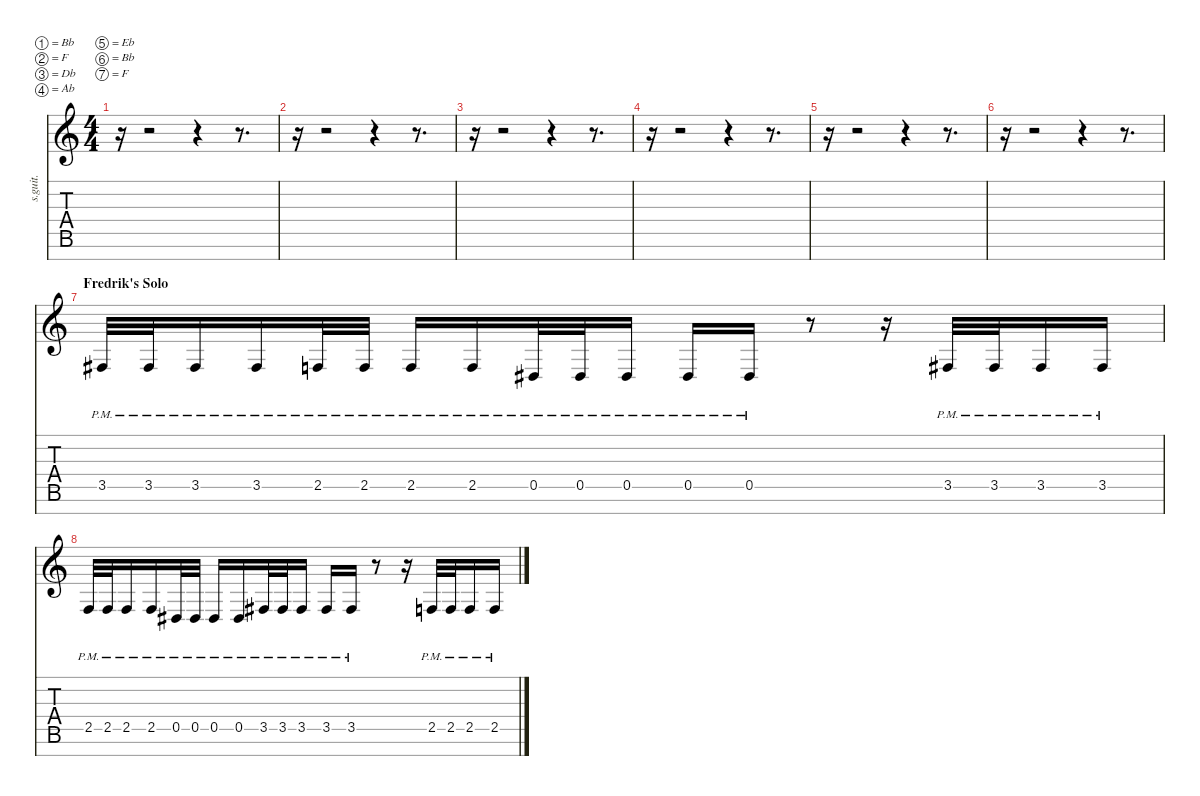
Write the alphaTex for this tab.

\defaultSystemsLayout 4
\hideDynamics
\bracketExtendMode nobrackets
\track ("Marten Hagstrom (Guitar 2)" "s.guit.") {instrument distortionguitar}
\staff {score tabs}
\tuning (Bb3 F3 Db3 Ab2 Eb2 Bb1 F1)
\ts (4 4)
\tempo (115 hide)
\clef g2
\ks c
r.16{dy f} r.2 r.4 r.8{d} |
r.16 r.2 r.4 r.8{d} |
r.16 r.2 r.4 r.8{d} |
r.16 r.2 r.4 r.8{d} |
r.16 r.2 r.4 r.8{d} |
r.16 r.2 r.4 r.8{d} |
\section ("" "Fredrik's Solo")
3.5{pm acc #}.32{lyrics (0 "") lyrics (1 "") lyrics (2 "") lyrics (3 "") lyrics (4 "")} 3.5{pm acc #}.32{lyrics (0 "") lyrics (1 "") lyrics (2 "") lyrics (3 "") lyrics (4 "")} 3.5{pm acc #}.16{lyrics (0 "") lyrics (1 "") lyrics (2 "") lyrics (3 "") lyrics (4 "")} 3.5{pm acc #}.16{lyrics (0 "") lyrics (1 "") lyrics (2 "") lyrics (3 "") lyrics (4 "")} 2.5{pm}.32{lyrics (0 "") lyrics (1 "") lyrics (2 "") lyrics (3 "") lyrics (4 "")} 2.5{pm}.32{lyrics (0 "") lyrics (1 "") lyrics (2 "") lyrics (3 "") lyrics (4 "")} 2.5{pm}.16{lyrics (0 "") lyrics (1 "") lyrics (2 "") lyrics (3 "") lyrics (4 "")} 2.5{pm}.16{lyrics (0 "") lyrics (1 "") lyrics (2 "") lyrics (3 "") lyrics (4 "")} 0.5{pm acc #}.32{lyrics (0 "") lyrics (1 "") lyrics (2 "") lyrics (3 "") lyrics (4 "")} 0.5{pm acc #}.32{lyrics (0 "") lyrics (1 "") lyrics (2 "") lyrics (3 "") lyrics (4 "")} 0.5{pm acc #}.16{lyrics (0 "") lyrics (1 "") lyrics (2 "") lyrics (3 "") lyrics (4 "")} 0.5{pm acc #}.16{lyrics (0 "") lyrics (1 "") lyrics (2 "") lyrics (3 "") lyrics (4 "")} 0.5{pm acc #}.16{lyrics (0 "") lyrics (1 "") lyrics (2 "") lyrics (3 "") lyrics (4 "")} r.8 r.16 3.5{pm acc #}.32{lyrics (0 "") lyrics (1 "") lyrics (2 "") lyrics (3 "") lyrics (4 "")} 3.5{pm acc #}.32{lyrics (0 "") lyrics (1 "") lyrics (2 "") lyrics (3 "") lyrics (4 "")} 3.5{pm acc #}.16{lyrics (0 "") lyrics (1 "") lyrics (2 "") lyrics (3 "") lyrics (4 "")} 3.5{pm acc #}.16{lyrics (0 "") lyrics (1 "") lyrics (2 "") lyrics (3 "") lyrics (4 "")} |
2.5{pm}.32{lyrics (0 "") lyrics (1 "") lyrics (2 "") lyrics (3 "") lyrics (4 "")} 2.5{pm}.32{lyrics (0 "") lyrics (1 "") lyrics (2 "") lyrics (3 "") lyrics (4 "")} 2.5{pm}.16{lyrics (0 "") lyrics (1 "") lyrics (2 "") lyrics (3 "") lyrics (4 "")} 2.5{pm}.16{lyrics (0 "") lyrics (1 "") lyrics (2 "") lyrics (3 "") lyrics (4 "")} 0.5{pm acc #}.32{lyrics (0 "") lyrics (1 "") lyrics (2 "") lyrics (3 "") lyrics (4 "")} 0.5{pm acc #}.32{lyrics (0 "") lyrics (1 "") lyrics (2 "") lyrics (3 "") lyrics (4 "")} 0.5{pm acc #}.16{lyrics (0 "") lyrics (1 "") lyrics (2 "") lyrics (3 "") lyrics (4 "")} 0.5{pm acc #}.16{lyrics (0 "") lyrics (1 "") lyrics (2 "") lyrics (3 "") lyrics (4 "")} 3.5{pm acc #}.32{lyrics (0 "") lyrics (1 "") lyrics (2 "") lyrics (3 "") lyrics (4 "")} 3.5{pm acc #}.32{lyrics (0 "") lyrics (1 "") lyrics (2 "") lyrics (3 "") lyrics (4 "")} 3.5{pm acc #}.16{lyrics (0 "") lyrics (1 "") lyrics (2 "") lyrics (3 "") lyrics (4 "")} 3.5{pm acc #}.16{lyrics (0 "") lyrics (1 "") lyrics (2 "") lyrics (3 "") lyrics (4 "")} 3.5{pm acc #}.16{lyrics (0 "") lyrics (1 "") lyrics (2 "") lyrics (3 "") lyrics (4 "")} r.8 r.16 2.5{pm}.32{lyrics (0 "") lyrics (1 "") lyrics (2 "") lyrics (3 "") lyrics (4 "")} 2.5{pm}.32{lyrics (0 "") lyrics (1 "") lyrics (2 "") lyrics (3 "") lyrics (4 "")} 2.5{pm}.16{lyrics (0 "") lyrics (1 "") lyrics (2 "") lyrics (3 "") lyrics (4 "")} 2.5{pm}.16{lyrics (0 "") lyrics (1 "") lyrics (2 "") lyrics (3 "") lyrics (4 "")}
